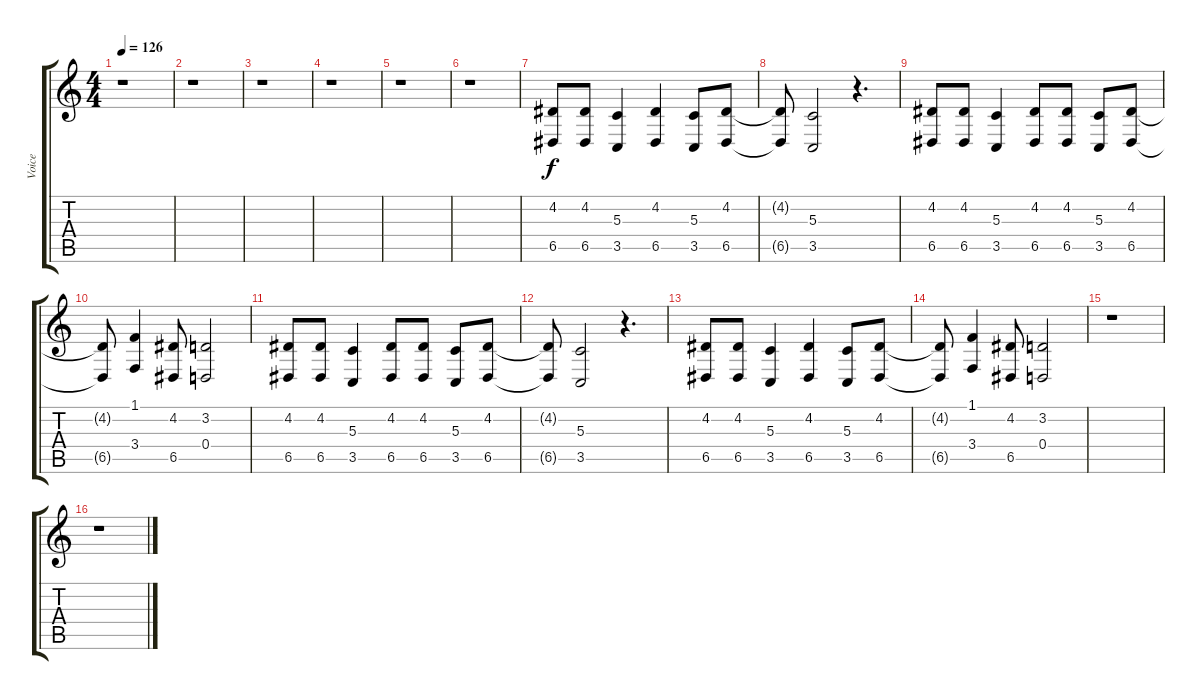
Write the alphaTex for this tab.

\track ("Voice" "Voice") {instrument stringensemble1}
\staff {score tabs}
\tuning (E4 B3 G3 D3 A2 E2) {hide}
\ts (4 4)
\tempo 126
\clef g2
\ks c
r.1{dy f} |
r.1 |
r.1 |
r.1 |
r.1 |
r.1 |
(4.2 6.5).8 (4.2 6.5).8 (5.3 3.5).4 (4.2 6.5).4 (5.3 3.5).8 (4.2 6.5).8 |
(4.2{t} 6.5{t}).8 (5.3 3.5).2 r.4{d} |
(4.2 6.5).8 (4.2 6.5).8 (5.3 3.5).4 (4.2 6.5).8 (4.2 6.5).8 (5.3 3.5).8 (4.2 6.5).8 |
(4.2{t} 6.5{t}).8 (1.1 3.4).4 (4.2 6.5).8 (3.2 0.4).2 |
(4.2 6.5).8 (4.2 6.5).8 (5.3 3.5).4 (4.2 6.5).8 (4.2 6.5).8 (5.3 3.5).8 (4.2 6.5).8 |
(4.2{t} 6.5{t}).8 (5.3 3.5).2 r.4{d} |
(4.2 6.5).8 (4.2 6.5).8 (5.3 3.5).4 (4.2 6.5).4 (5.3 3.5).8 (4.2 6.5).8 |
(4.2{t} 6.5{t}).8 (1.1 3.4).4 (4.2 6.5).8 (3.2 0.4).2 |
r.1 |
r.1
